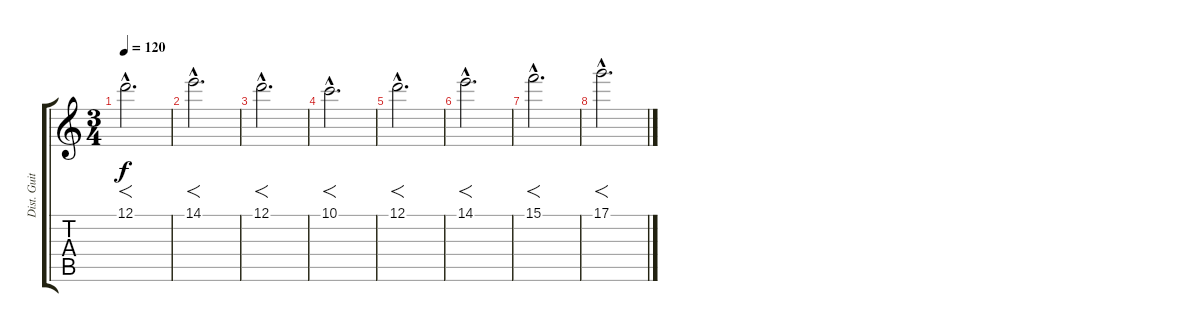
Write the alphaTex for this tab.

\track ("Dist. Guitar Lead" "Dist. Guit") {instrument distortionguitar}
\staff {score tabs}
\tuning (D4 A3 F3 C3 G2 D2) {hide}
\ts (3 4)
\tempo 120
\clef g2
\ks c
12.1{hac}.2{f d dy f} |
14.1{hac}.2{f d} |
12.1{hac}.2{f d} |
10.1{hac}.2{f d} |
12.1{hac}.2{f d} |
14.1{hac}.2{f d} |
15.1{hac}.2{f d} |
17.1{hac}.2{f d}
